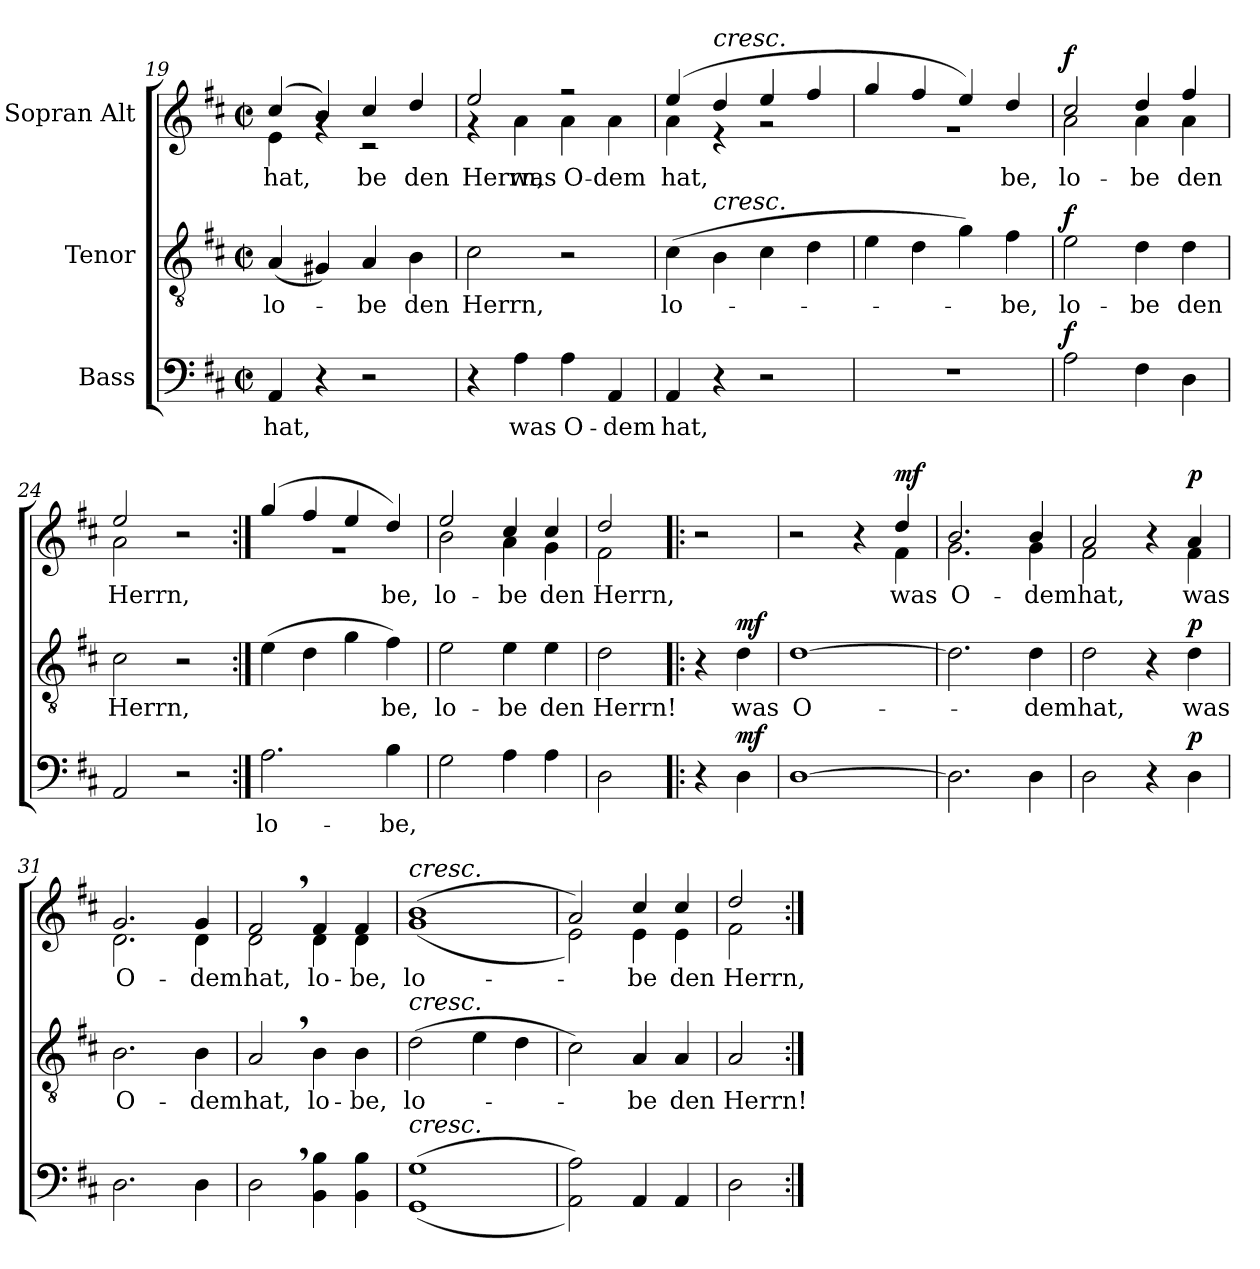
**kern	**text	**dynam	**kern	**text	**dynam	**kern	**text	**dynam
*part3	*part3	*part3	*part2	*part2	*part2	*part1	*part1	*part1
*staff3	*staff3	*staff3	*staff2	*staff2	*staff2	*staff1	*staff1	*staff1
*I"Bass	*	*	*I"Tenor	*	*	*I"Sopran Alt	*	*
!!LO:LB:g=z
*clefF4	*	*	*clefGv2	*	*	*clefG2	*	*
*k[f#c#]	*	*	*k[f#c#]	*	*	*k[f#c#]	*	*
*M2/2	*	*	*M2/2	*	*	*M2/2	*	*
*met(c|)	*	*	*met(c|)	*	*	*met(c|)	*	*
=19	=19	=19	=19	=19	=19	=19	=19	=19
!	!LO:LY:b	!	!	!LO:LY:b	!	!	!LO:LY:b	!
*	*	*	*	*	*	*^	*	*
!	!	!	!	!	!	!	!	!LO:LY:b	!
4AA/	hat,	.	(4A/	lo-	.	(4cc#/	4e\	hat,	.
4r	.	.	4G#X/)	.	.	4b/)	4rg	.	.
!	!	!	!	!LO:LY:b	!	!	!	!LO:LY:b	!
2r	.	.	4A/	-be	.	4cc#/	2r	-be	.
!	!	!	!	!LO:LY:b	!	!	!	!LO:LY:b	!
.	.	.	4B\	den	.	4dd/	.	den	.
=20	=20	=20	=20	=20	=20	=20	=20	=20	=20
!	!	!	!	!LO:LY:b	!	!	!	!LO:LY:b	!
4r	.	.	2c#\	Herrn,	.	2ee/	4r	Herrn,	.
!	!LO:LY:b	!	!	!	!	!	!	!LO:LY:b	!
4A\	was	.	.	.	.	.	4a\	was	.
!	!LO:LY:b	!	!	!	!	!	!	!LO:LY:b	!
4A\	O-	.	2r	.	.	2r	4a\	O-	.
!	!LO:LY:b	!	!	!	!	!	!	!LO:LY:b	!
4AA/	-dem	.	.	.	.	.	4a\	-dem	.
=21	=21	=21	=21	=21	=21	=21	=21	=21	=21
!	!LO:LY:b	!	!	!LO:LY:b	!	!	!	!LO:LY:b	!
!	!	!	!	!	!	!	!	!LO:LY:b	!
4AA/	hat,	.	(4c#\	lo-	.	(4ee/	4a\	hat,	.
!	!	!	!	!	!	!LO:TX:a:i:t=cresc.	!	!	!
!	!	!	!LO:TX:a:i:t=cresc.	!	!	!	!	!	!
4r	.	.	4B\	.	.	4dd/	4r	.	.
2r	.	.	4c#\	.	.	4ee/	2r	.	.
.	.	.	4d\	.	.	4ff#/	.	.	.
=22	=22	=22	=22	=22	=22	=22	=22	=22	=22
1r	.	.	4e\	.	.	4gg/	1r	.	.
.	.	.	4d\	.	.	4ff#/	.	.	.
.	.	.	4g\)	.	.	4ee/)	.	.	.
!	!	!	!	!LO:LY:b	!	!	!	!LO:LY:b	!
.	.	.	4f#\	-be,	.	4dd/	.	-be,	.
=23	=23	=23	=23	=23	=23	=23	=23	=23	=23
!	!	!LO:DY:a	!	!LO:LY:b	!LO:DY:a	!	!	!LO:LY:b	!LO:DY:a
2A\	.	f	2e\	lo-	f	2cc#/	2a\	lo-	f
!	!	!	!	!LO:LY:b	!	!	!	!LO:LY:b	!
4F#\	.	.	4d\	-be	.	4dd/	4a\	-be	.
!	!	!	!	!LO:LY:b	!	!	!	!LO:LY:b	!
4D\	.	.	4d\	den	.	4ff#/	4a\	den	.
=24	=24	=24	=24	=24	=24	=24	=24	=24	=24
!	!	!	!	!LO:LY:b	!	!	!	!LO:LY:b	!
2AA/	.	.	2c#\	Herrn,	.	2ee/	2a\	Herrn,	.
2r	.	.	2r	.	.	2r	2ryy	.	.
!!LO:PB:g=z	!!
=25:|!	=25:|!	=25:|!	=25:|!	=25:|!	=25:|!	=25:|!	=25:|!	=25:|!	=25:|!
!	!LO:LY:b	!	!	!	!	!	!	!	!
2.A\	lo-	.	(4e\	.	.	(4gg/	1r	.	.
.	.	.	4d\	.	.	4ff#/	.	.	.
.	.	.	4g\	.	.	4ee/	.	.	.
!	!LO:LY:b	!	!	!LO:LY:b	!	!	!	!LO:LY:b	!
4B\	-be,	.	4f#\)	-be,	.	4dd/)	.	-be,	.
=26	=26	=26	=26	=26	=26	=26	=26	=26	=26
!	!	!	!	!LO:LY:b	!	!	!	!LO:LY:b	!
2G\	.	.	2e\	lo-	.	2ee/	2b\	lo-	.
!	!	!	!	!LO:LY:b	!	!	!	!LO:LY:b	!
4A\	.	.	4e\	-be	.	4cc#/	4a\	-be	.
!	!	!	!	!LO:LY:b	!	!	!	!LO:LY:b	!
4A\	.	.	4e\	den	.	4cc#/	4g\	den	.
=27	=27	=27	=27	=27	=27	=27	=27	=27	=27
!	!	!	!	!LO:LY:b	!	!	!	!LO:LY:b	!
2D\	.	.	2d\	Herrn!	.	2dd/	2f#\	Herrn,	.
*	*	*	*	*	*	*v	*v	*	*
=27X1!|:	=27X1!|:	=27X1!|:	=27X1!|:	=27X1!|:	=27X1!|:	=27X1!|:	=27X1!|:	=27X1!|:
4r	.	.	4r	.	.	2r	.	.
!	!	!LO:DY:a	!	!LO:LY:b	!LO:DY:a	!	!	!
4D\	.	mf	4d\	was	mf	.	.	.
=28	=28	=28	=28	=28	=28	=28	=28	=28
!	!	!	!	!LO:LY:b	!	!	!	!
*	*	*	*	*	*	*^	*	*
[1D	.	.	[1d	O-	.	2r	2ryy	.	.
.	.	.	.	.	.	4r	4ryy	.	.
!	!	!	!	!	!	!	!	!LO:LY:b	!LO:DY:a
.	.	.	.	.	.	4dd/	4f#\	was	mf
=29	=29	=29	=29	=29	=29	=29	=29	=29	=29
!	!	!	!	!	!	!	!	!LO:LY:b	!
2.D\]	.	.	2.d\]	.	.	2.b/	2.g\	O-	.
!	!	!	!	!LO:LY:b	!	!	!	!LO:LY:b	!
4D\	.	.	4d\	-dem	.	4b/	4g\	-dem	.
=30	=30	=30	=30	=30	=30	=30	=30	=30	=30
!	!	!	!	!LO:LY:b	!	!	!	!LO:LY:b	!
2D\	.	.	2d\	hat,	.	2a/	2f#\	hat,	.
4r	.	.	4r	.	.	4r	4ryy	.	.
!	!	!LO:DY:a	!	!LO:LY:b	!LO:DY:a	!	!	!LO:LY:b	!LO:DY:a
4D\	.	p	4d\	was	p	4a/	4f#\	was	p
!!LO:LB:g=z	!!
=31	=31	=31	=31	=31	=31	=31	=31	=31	=31
!	!	!	!	!LO:LY:b	!	!	!	!LO:LY:b	!
2.D\	.	.	2.B\	O-	.	2.g/	2.d\	O-	.
!	!	!	!	!LO:LY:b	!	!	!	!LO:LY:b	!
4D\	.	.	4B\	-dem	.	4g/	4d\	-dem	.
=32	=32	=32	=32	=32	=32	=32	=32	=32	=32
!	!	!	!	!LO:LY:b	!	!	!	!LO:LY:b	!
2D,\	.	.	2A,/	hat,	.	2f#,/	2d\	hat,	.
!	!	!	!	!LO:LY:b	!	!	!	!LO:LY:b	!
4BB\ 4B\	.	.	4B\	lo-	.	4f#/	4d\	lo-	.
!	!	!	!	!LO:LY:b	!	!	!	!LO:LY:b	!
4BB\ 4B\	.	.	4B\	-be,	.	4f#/	4d\	-be,	.
=33	=33	=33	=33	=33	=33	=33	=33	=33	=33
!	!	!	!	!	!	!LO:TX:a:i:t=cresc.	!	!	!
!	!	!	!LO:TX:a:i:t=cresc.	!	!	!	!	!	!
!LO:TX:a:i:t=cresc.	!	!	!	!	!	!	!	!	!
!	!	!	!	!LO:LY:b	!	!	!	!LO:LY:b	!
((1GG 1G	.	.	(2d\	lo-	.	(1b	(1g	lo-	.
.	.	.	4e\	.	.	.	.	.	.
.	.	.	4d\	.	.	.	.	.	.
=34	=34	=34	=34	=34	=34	=34	=34	=34	=34
2AA\ 2A\))	.	.	2c#\)	.	.	2a/)	2e\)	.	.
!	!	!	!	!LO:LY:b	!	!	!	!LO:LY:b	!
4AA/	.	.	4A/	-be	.	4cc#/	4e\	-be	.
!	!	!	!	!LO:LY:b	!	!	!	!LO:LY:b	!
4AA/	.	.	4A/	den	.	4cc#/	4e\	den	.
=35	=35	=35	=35	=35	=35	=35	=35	=35	=35
!	!	!	!	!LO:LY:b	!	!	!	!LO:LY:b	!
2D\	.	.	2A/	Herrn!	.	2dd/	2f#\	Herrn,	.
*	*	*	*	*	*	*v	*v	*	*
=:|!	=:|!	=:|!	=:|!	=:|!	=:|!	=:|!	=:|!	=:|!
*-	*-	*-	*-	*-	*-	*-	*-	*-
